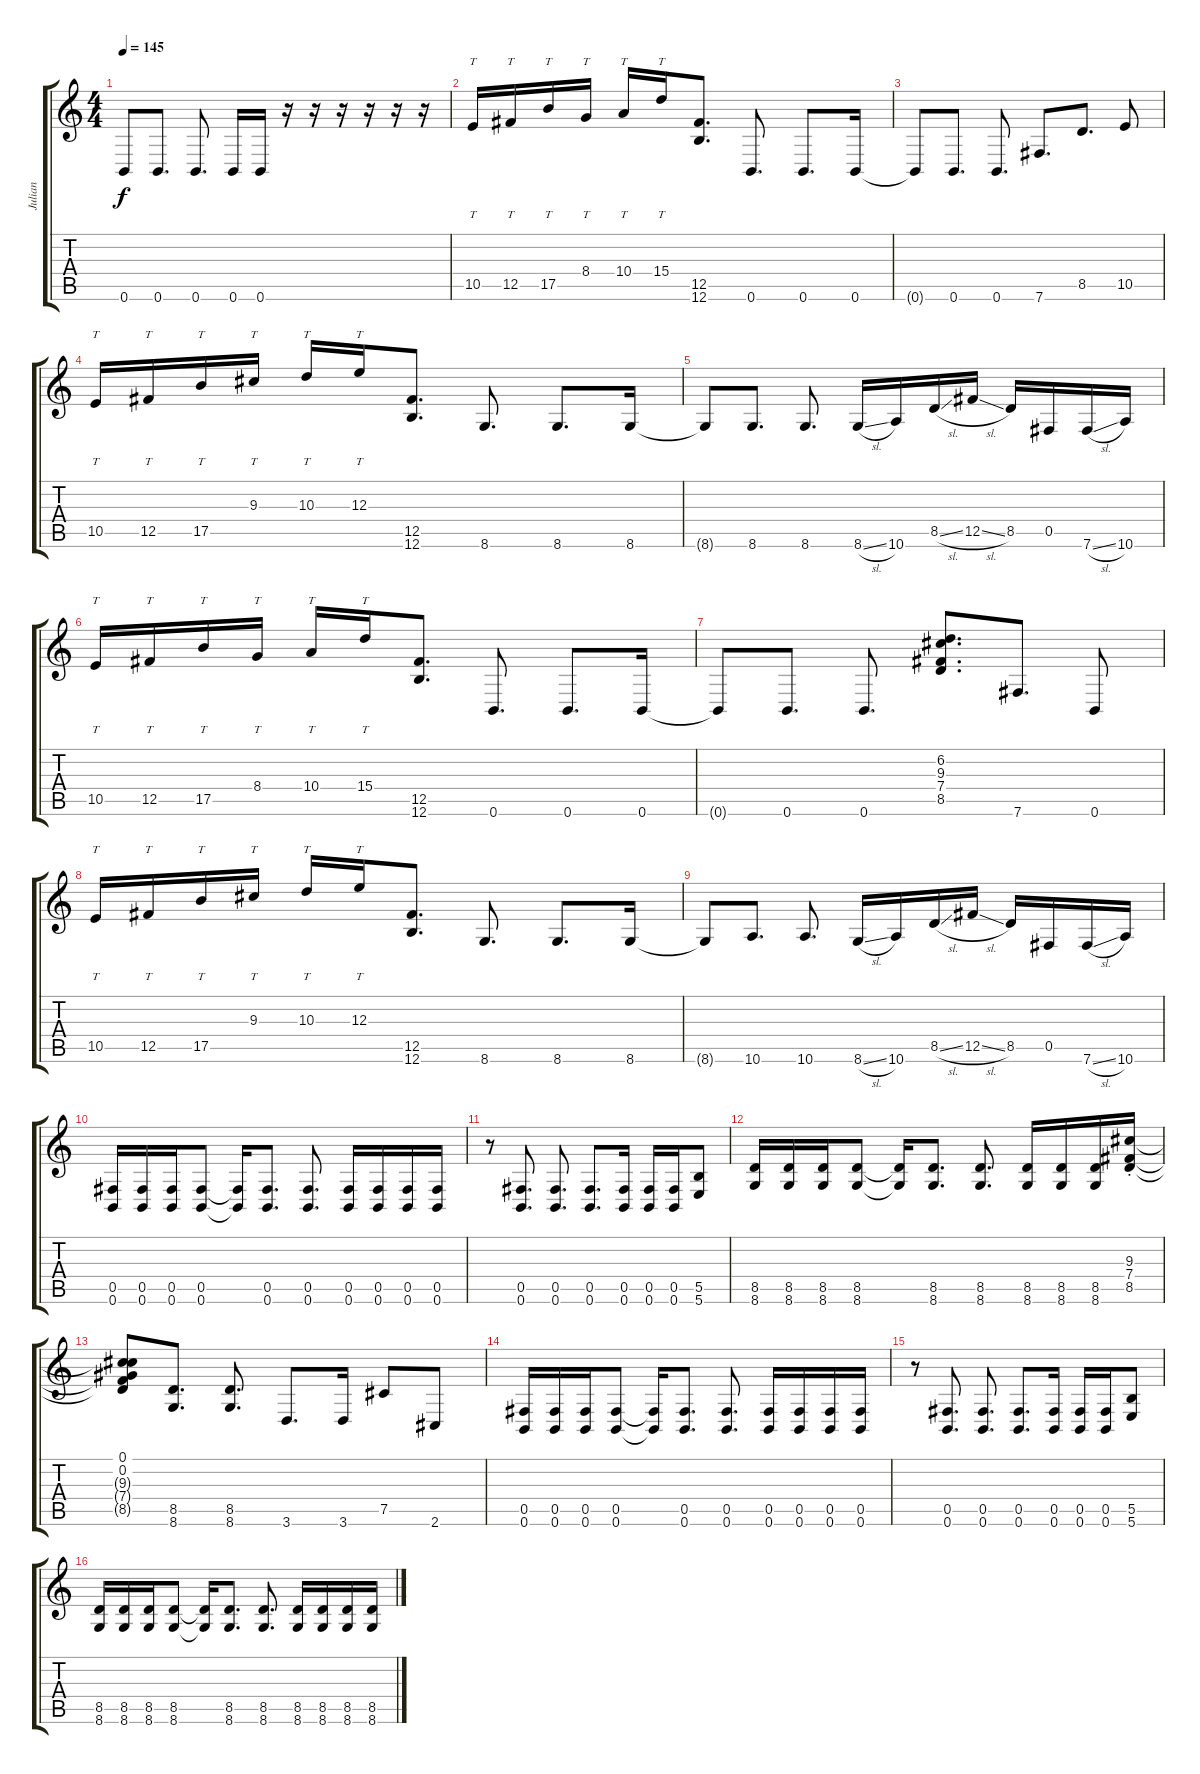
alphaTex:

\track ("Julian" "Julian") {instrument overdrivenguitar}
\staff {score tabs}
\tuning (Db4 Ab3 E3 B2 Gb2 B1) {hide}
\ts (4 4)
\tempo 145
\clef g2
\ks c
0.6{t}.8{dy f} 0.6.8{d} 0.6.8{d} 0.6.16 0.6.16 r.16 r.16 r.16 r.16 r.16 r.16 |
10.5.16{tt} 12.5.16{tt} 17.5.16{tt} 8.4.16{tt} 10.4.16{tt} 15.4.16{tt} (12.5 12.6).8{d} 0.6.8{d} 0.6.8{d} 0.6.16 |
0.6{t}.8 0.6.8{d} 0.6.8{d} 7.6.8{d} 8.5.8{d} 10.5.8 |
10.5.16{tt} 12.5.16{tt} 17.5.16{tt} 9.3.16{tt} 10.3.16{tt} 12.3.16{tt} (12.5 12.6).8{d} 8.6.8{d} 8.6.8{d} 8.6.16 |
8.6{t}.8 8.6.8{d} 8.6.8{d} 8.6{sl}.16 10.6.16 8.5{sl}.16 12.5{sl}.16 8.5.16 0.5.16 7.6{sl}.16 10.6.16 |
10.5.16{tt} 12.5.16{tt} 17.5.16{tt} 8.4.16{tt} 10.4.16{tt} 15.4.16{tt} (12.5 12.6).8{d} 0.6.8{d} 0.6.8{d} 0.6.16 |
0.6{t}.8 0.6.8{d} 0.6.8{d} (6.2 9.3 7.4 8.5).8{d} 7.6.8{d} 0.6.8 |
10.5.16{tt} 12.5.16{tt} 17.5.16{tt} 9.3.16{tt} 10.3.16{tt} 12.3.16{tt} (12.5 12.6).8{d} 8.6.8{d} 8.6.8{d} 8.6.16 |
8.6{t}.8 10.6.8{d} 10.6.8{d} 8.6{sl}.16 10.6.16 8.5{sl}.16 12.5{sl}.16 8.5.16 0.5.16 7.6{sl}.16 10.6.16 |
(0.5 0.6).16 (0.5 0.6).16 (0.5 0.6).16 (0.5 0.6).8 (0.5{t} 0.6{t}).16 (0.5 0.6).8{d} (0.5 0.6).8{d} (0.5 0.6).16 (0.5 0.6).16 (0.5 0.6).16 (0.5 0.6).16 |
r.8 (0.5 0.6).8{d} (0.5 0.6).8{d} (0.5 0.6).8{d} (0.5 0.6).16 (0.5 0.6).16 (0.5 0.6).16 (5.5 5.6).8 |
(8.5 8.6).16 (8.5 8.6).16 (8.5 8.6).16 (8.5 8.6).8 (8.5{t} 8.6{t}).16 (8.5 8.6).8{d} (8.5 8.6).8{d} (8.5 8.6).16 (8.5 8.6).16 (8.5 8.6).16 (9.3{st} 7.4{st} 8.5{st}).16 |
(0.1 0.2 9.3{t} 7.4{t} 8.5{t}).8 (8.5 8.6).8{d} (8.5 8.6).8{d} 3.6.8{d} 3.6.16 7.5.8 2.6.8 |
(0.5 0.6).16 (0.5 0.6).16 (0.5 0.6).16 (0.5 0.6).8 (0.5{t} 0.6{t}).16 (0.5 0.6).8{d} (0.5 0.6).8{d} (0.5 0.6).16 (0.5 0.6).16 (0.5 0.6).16 (0.5 0.6).16 |
r.8 (0.5 0.6).8{d} (0.5 0.6).8{d} (0.5 0.6).8{d} (0.5 0.6).16 (0.5 0.6).16 (0.5 0.6).16 (5.5 5.6).8 |
(8.5 8.6).16 (8.5 8.6).16 (8.5 8.6).16 (8.5 8.6).8 (8.5{t} 8.6{t}).16 (8.5 8.6).8{d} (8.5 8.6).8{d} (8.5 8.6).16 (8.5 8.6).16 (8.5 8.6).16 (8.5 8.6).16
